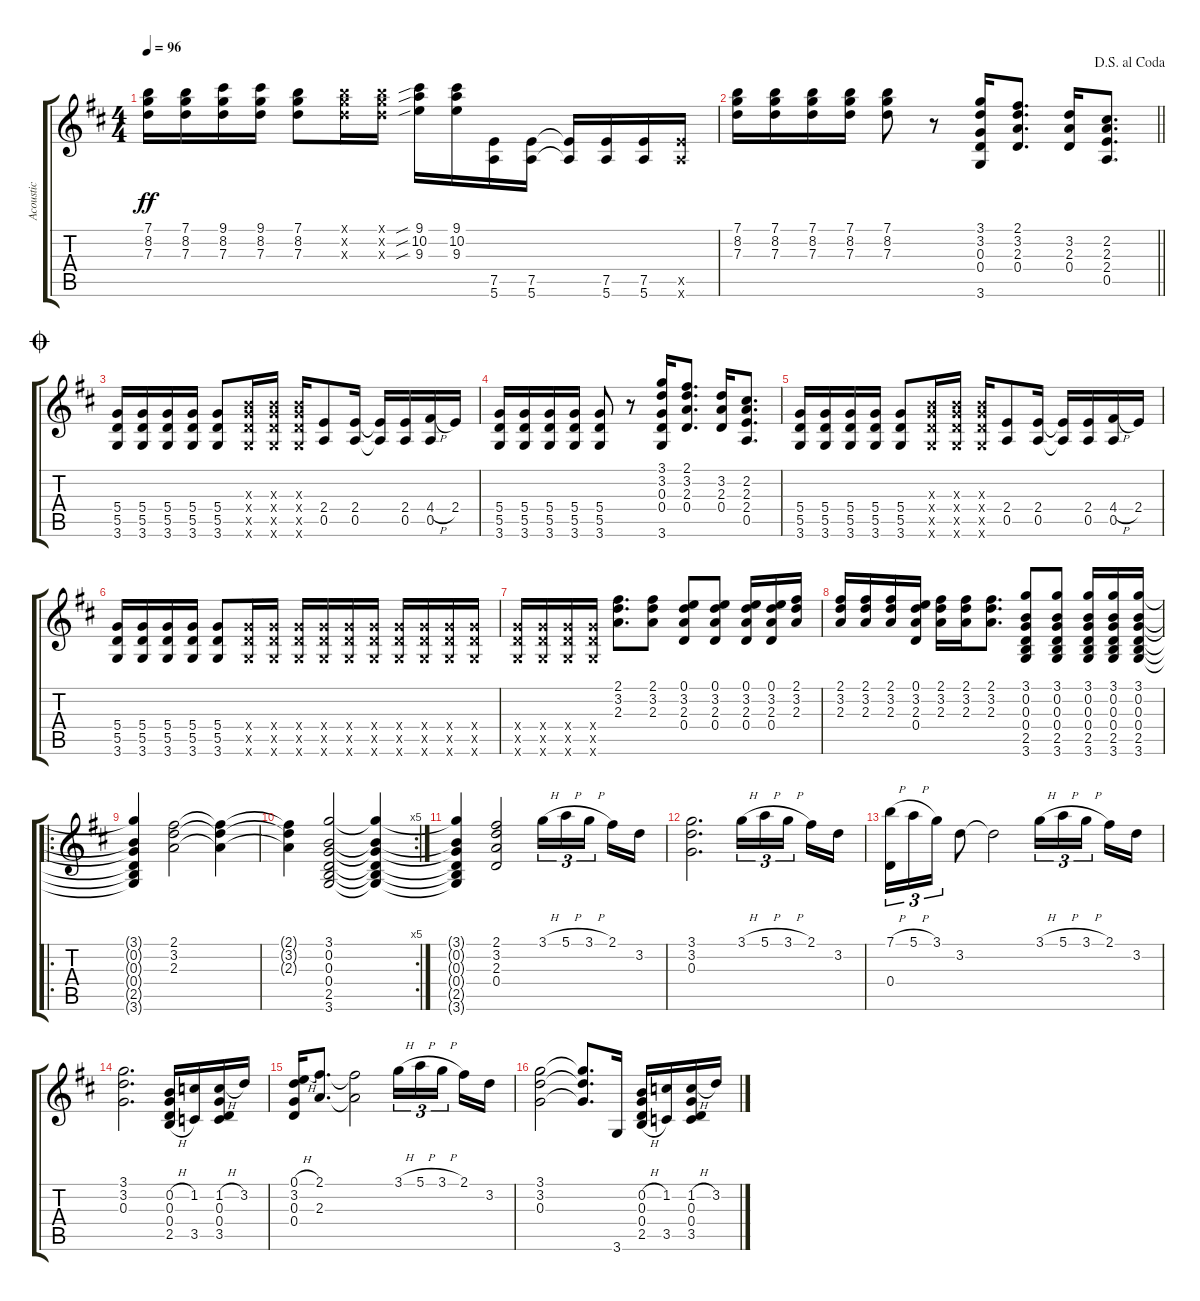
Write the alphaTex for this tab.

\track ("Acoustic" "Acoustic") {instrument acousticguitarsteel}
\staff {score tabs}
\tuning (E4 B3 G3 D3 A2 E2) {hide}
\ts (4 4)
\tempo 96
\clef g2
\ks d
(7.1 8.2 7.3).16{dy ff} (7.1 8.2 7.3).16 (9.1 8.2 7.3).16 (9.1 8.2 7.3).16 (7.1 8.2 7.3).8 (7.1{x} 8.2{x} 7.3{x}).16 (7.1{x} 8.2{x} 7.3{x}).16 (9.1{sib} 10.2{sib} 9.3{sib}).16 (9.1 10.2 9.3).16 (7.5 5.6).16 (7.5 5.6).16 (7.5{t} 5.6{t}).16 (7.5 5.6).16 (7.5 5.6).16 (7.5{x} 5.6{x}).16 |
\jump dalsegnoalcoda
\barLineRight lightlight
(7.1 8.2 7.3).16 (7.1 8.2 7.3).16 (7.1 8.2 7.3).16 (7.1 8.2 7.3).16 (7.1 8.2 7.3).8 r.8 (3.1 3.2 0.3 0.4 3.6).16 (2.1 3.2 2.3 0.4).8{d} (3.2 2.3 0.4).16 (2.2 2.3 2.4 0.5).8{d} |
\jump coda
(5.4 5.5 3.6).16 (5.4 5.5 3.6).16 (5.4 5.5 3.6).16 (5.4 5.5 3.6).16 (5.4 5.5 3.6).8 (4.3{x} 5.4{x} 5.5{x} 3.6{x}).16 (4.3{x} 5.4{x} 5.5{x} 3.6{x}).16 (4.3{x} 5.4{x} 5.5{x} 3.6{x}).16 (2.4 0.5).8 (2.4 0.5).16 (2.4{t} 0.5{t}).16 (2.4 0.5).16 (4.4{h} 0.5).16 2.4.16 |
(5.4 5.5 3.6).16 (5.4 5.5 3.6).16 (5.4 5.5 3.6).16 (5.4 5.5 3.6).16 (5.4 5.5 3.6).8 r.8 (3.1 3.2 0.3 0.4 3.6).16 (2.1 3.2 2.3 0.4).8{d} (3.2 2.3 0.4).16 (2.2 2.3 2.4 0.5).8{d} |
(5.4 5.5 3.6).16 (5.4 5.5 3.6).16 (5.4 5.5 3.6).16 (5.4 5.5 3.6).16 (5.4 5.5 3.6).8 (4.3{x} 5.4{x} 5.5{x} 3.6{x}).16 (4.3{x} 5.4{x} 5.5{x} 3.6{x}).16 (4.3{x} 5.4{x} 5.5{x} 3.6{x}).16 (2.4 0.5).8 (2.4 0.5).16 (2.4{t} 0.5{t}).16 (2.4 0.5).16 (4.4{h} 0.5).16 2.4.16 |
(5.4 5.5 3.6).16 (5.4 5.5 3.6).16 (5.4 5.5 3.6).16 (5.4 5.5 3.6).16 (5.4 5.5 3.6).8 (5.4{x} 5.5{x} 3.6{x}).16 (5.4{x} 5.5{x} 3.6{x}).16 (5.4{x} 5.5{x} 3.6{x}).16 (5.4{x} 5.5{x} 3.6{x}).16 (5.4{x} 5.5{x} 3.6{x}).16 (5.4{x} 5.5{x} 3.6{x}).16 (5.4{x} 5.5{x} 3.6{x}).16 (5.4{x} 5.5{x} 3.6{x}).16 (5.4{x} 5.5{x} 3.6{x}).16 (5.4{x} 5.5{x} 3.6{x}).16 |
(5.4{x} 5.5{x} 3.6{x}).16 (5.4{x} 5.5{x} 3.6{x}).16 (5.4{x} 5.5{x} 3.6{x}).16 (5.4{x} 5.5{x} 3.6{x}).16 (2.1 3.2 2.3).8{d} (2.1 3.2 2.3).8 (0.1 3.2 2.3 0.4).8 (0.1 3.2 2.3 0.4).8 (0.1 3.2 2.3 0.4).16 (0.1 3.2 2.3 0.4).16 (2.1 3.2 2.3).16 |
(2.1 3.2 2.3).16 (2.1 3.2 2.3).16 (2.1 3.2 2.3).16 (0.1 3.2 2.3 0.4).16 (2.1 3.2 2.3).16 (2.1 3.2 2.3).16 (2.1 3.2 2.3).8{d} (3.1 0.2 0.3 0.4 2.5 3.6).8 (3.1 0.2 0.3 0.4 2.5 3.6).8 (3.1 0.2 0.3 0.4 2.5 3.6).16 (3.1 0.2 0.3 0.4 2.5 3.6).16 (3.1 0.2 0.3 0.4 2.5 3.6).16 |
\ro
(3.1{t} 0.2{t} 0.3{t} 0.4{t} 2.5{t} 3.6{t}).4 (2.1 3.2 2.3).2 (2.1{t} 3.2{t} 2.3{t}).4 |
\rc 5
(2.1{t} 3.2{t} 2.3{t}).4 (3.1 0.2 0.3 0.4 2.5 3.6).2 (3.1{t} 0.2{t} 0.3{t} 0.4{t} 2.5{t} 3.6{t}).4 |
(3.1{t} 0.2{t} 0.3{t} 0.4{t} 2.5{t} 3.6{t}).4 (2.1 3.2 2.3 0.4).2 3.1{h}.16{tu (3 2)} 5.1{h}.16{tu (3 2)} 3.1{h}.16{tu (3 2) beam splitsecondary} 2.1.16 3.2.16 |
(3.1 3.2 0.3).2{d} 3.1{h}.16{tu (3 2)} 5.1{h}.16{tu (3 2)} 3.1{h}.16{tu (3 2) beam splitsecondary} 2.1.16 3.2.16 |
(7.1{h} 0.4).16{tu (3 2)} 5.1{h}.16{tu (3 2)} 3.1.16{tu (3 2)} 3.2.8 3.2{t}.2 3.1{h}.16{tu (3 2)} 5.1{h}.16{tu (3 2)} 3.1{h}.16{tu (3 2) beam splitsecondary} 2.1.16 3.2.16 |
(3.1 3.2 0.3).2{d} (0.2{h} 0.3 0.4 2.5{h}).16 (1.2 3.5).16 (1.2{h} 0.3 0.4 3.5).16 3.2.16 |
(0.1{h} 3.2 0.3 0.4).16 (2.1 2.3).8{d} (2.1{t} 2.3{t}).2 3.1{h}.16{tu (3 2)} 5.1{h}.16{tu (3 2)} 3.1{h}.16{tu (3 2) beam splitsecondary} 2.1.16 3.2.16 |
(3.1 3.2 0.3).2 (3.1{t} 3.2{t} 0.3{t}).8{d} 3.6.16 (0.2{h} 0.3 0.4 2.5{h}).16 (1.2 3.5).16 (1.2{h} 0.3 0.4 3.5).16 3.2.16
